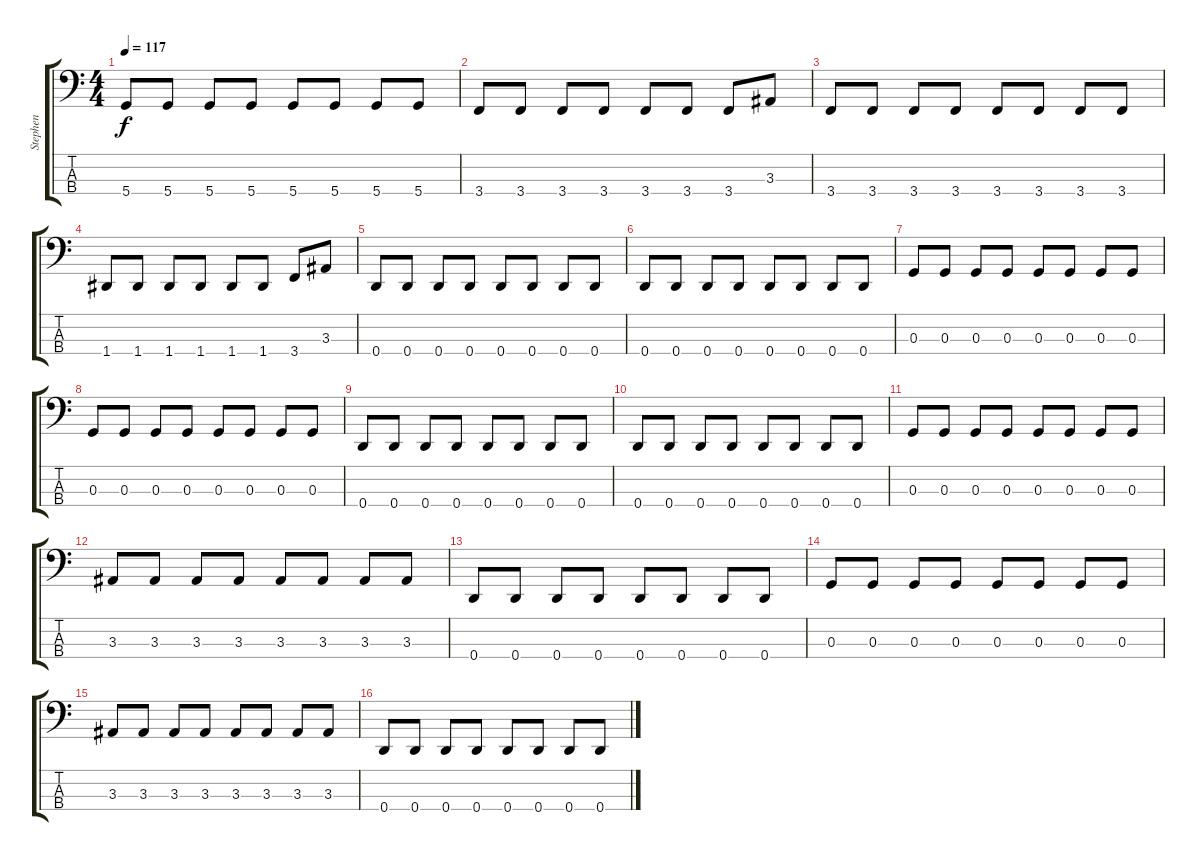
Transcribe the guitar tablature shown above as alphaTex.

\track ("Stephen" "Stephen") {instrument electricbasspick}
\staff {score tabs}
\tuning (F2 C2 G1 D1) {hide}
\ts (4 4)
\tempo 117
\clef f4
\ks c
5.4.8{dy f} 5.4.8 5.4.8 5.4.8 5.4.8 5.4.8 5.4.8 5.4.8 |
3.4.8 3.4.8 3.4.8 3.4.8 3.4.8 3.4.8 3.4.8 3.3.8 |
3.4.8 3.4.8 3.4.8 3.4.8 3.4.8 3.4.8 3.4.8 3.4.8 |
1.4.8 1.4.8 1.4.8 1.4.8 1.4.8 1.4.8 3.4.8 3.3.8 |
0.4.8 0.4.8 0.4.8 0.4.8 0.4.8 0.4.8 0.4.8 0.4.8 |
0.4.8 0.4.8 0.4.8 0.4.8 0.4.8 0.4.8 0.4.8 0.4.8 |
0.3.8 0.3.8 0.3.8 0.3.8 0.3.8 0.3.8 0.3.8 0.3.8 |
0.3.8 0.3.8 0.3.8 0.3.8 0.3.8 0.3.8 0.3.8 0.3.8 |
0.4.8 0.4.8 0.4.8 0.4.8 0.4.8 0.4.8 0.4.8 0.4.8 |
0.4.8 0.4.8 0.4.8 0.4.8 0.4.8 0.4.8 0.4.8 0.4.8 |
0.3.8 0.3.8 0.3.8 0.3.8 0.3.8 0.3.8 0.3.8 0.3.8 |
3.3.8 3.3.8 3.3.8 3.3.8 3.3.8 3.3.8 3.3.8 3.3.8 |
0.4.8 0.4.8 0.4.8 0.4.8 0.4.8 0.4.8 0.4.8 0.4.8 |
0.3.8 0.3.8 0.3.8 0.3.8 0.3.8 0.3.8 0.3.8 0.3.8 |
3.3.8 3.3.8 3.3.8 3.3.8 3.3.8 3.3.8 3.3.8 3.3.8 |
0.4.8 0.4.8 0.4.8 0.4.8 0.4.8 0.4.8 0.4.8 0.4.8
